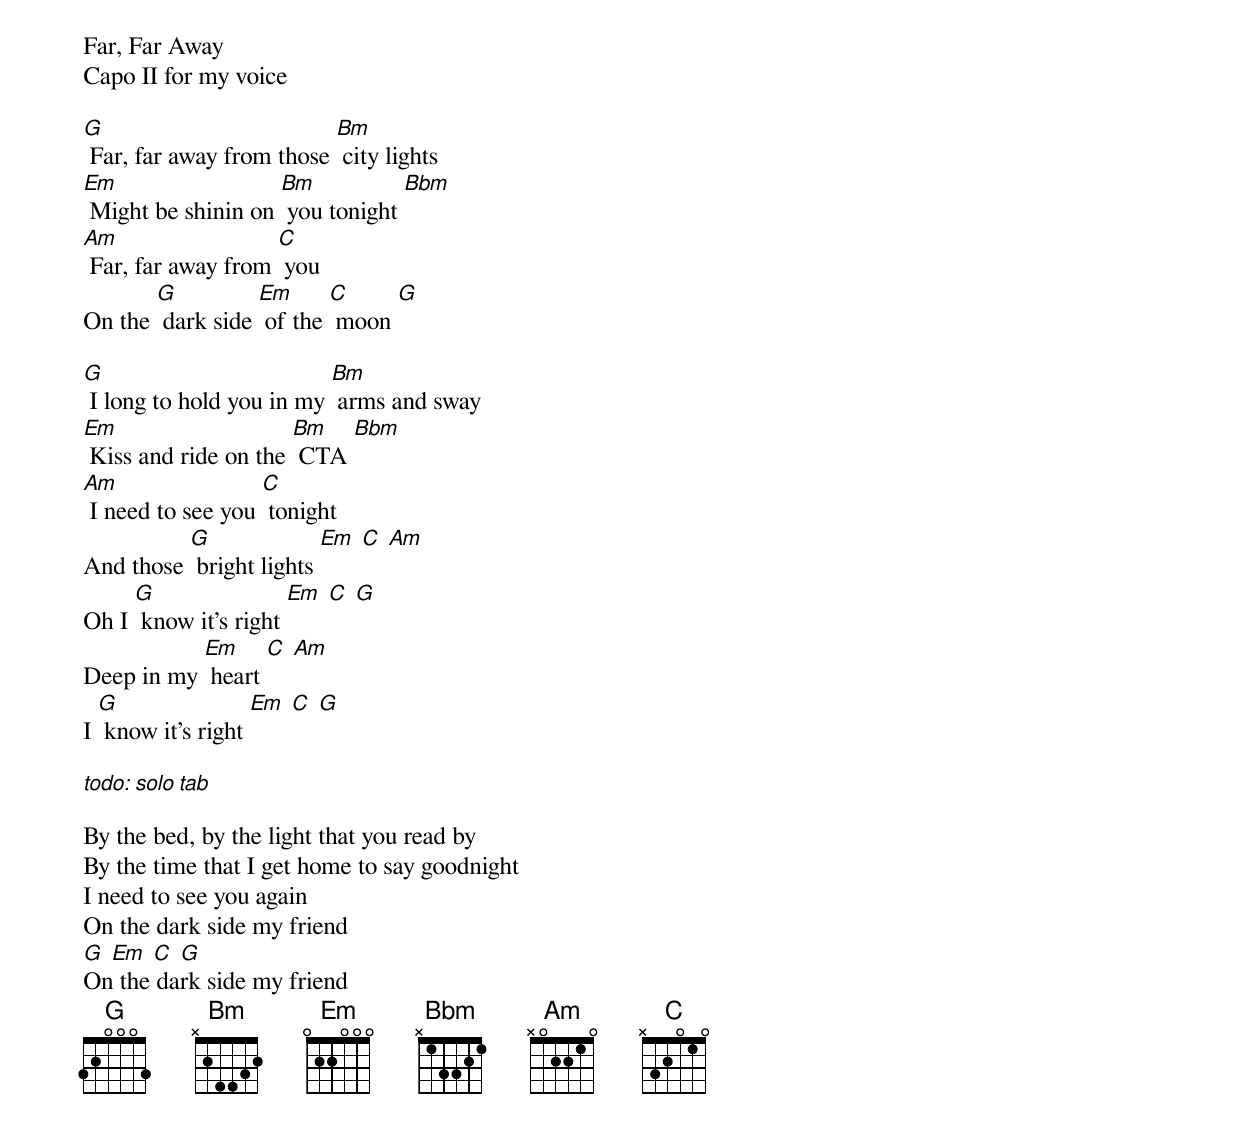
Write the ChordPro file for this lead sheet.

Far, Far Away
Capo II for my voice

[G] Far, far away from those [Bm] city lights
[Em] Might be shinin on [Bm] you tonight [Bbm]
[Am] Far, far away from [C] you
On the [G] dark side [Em] of the [C] moon [G]

[G] I long to hold you in my [Bm] arms and sway
[Em] Kiss and ride on the [Bm] CTA [Bbm]
[Am] I need to see you [C] tonight
And those [G] bright lights [Em] [C] [Am]
Oh I [G] know it's right [Em] [C] [G]
Deep in my [Em] heart [C] [Am]
I [G] know it's right [Em] [C] [G]

[todo: solo tab]

By the bed, by the light that you read by
By the time that I get home to say goodnight
I need to see you again
On the dark side my friend
[G] [Em] [C] [G]
On the dark side my friend
